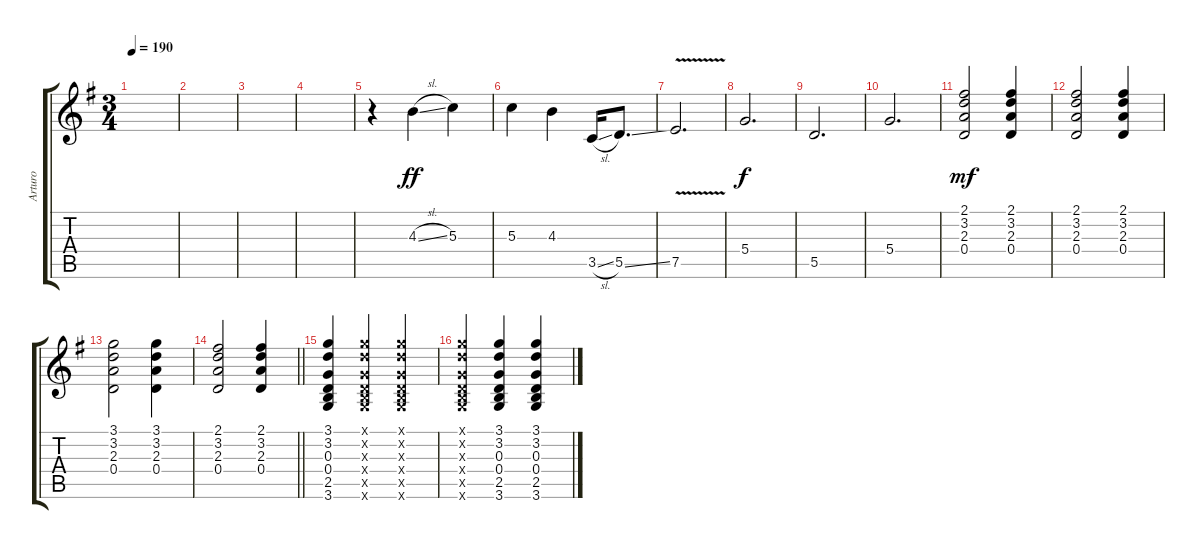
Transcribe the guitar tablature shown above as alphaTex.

\track ("Arturo" "Arturo") {instrument acousticguitarsteel}
\staff {score tabs}
\tuning (E4 B3 G3 D3 A2 E2) {hide}
\ts (3 4)
\tempo 190
\clef g2
\ks g
|
|
|
|
r.4 4.3{sl}.4{dy ff} 5.3.4 |
5.3.4 4.3.4 3.5{sl}.16 5.5{ss}.8{d} |
7.5{v}.2{d} |
5.4.2{d dy f} |
5.5.2{d} |
5.4.2{d} |
(2.1 3.2 2.3 0.4).2{dy mf} (2.1 3.2 2.3 0.4).4 |
(2.1 3.2 2.3 0.4).2 (2.1 3.2 2.3 0.4).4 |
(3.1 3.2 2.3 0.4).2 (3.1 3.2 2.3 0.4).4 |
\barLineRight lightlight
(2.1 3.2 2.3 0.4).2 (2.1 3.2 2.3 0.4).4 |
(3.1 3.2 0.3 0.4 2.5 3.6).4 (3.1{x} 3.2{x} 0.3{x} 0.4{x} 2.5{x} 3.6{x}).4 (3.1{x} 3.2{x} 0.3{x} 0.4{x} 2.5{x} 3.6{x}).4 |
(3.1{x} 3.2{x} 0.3{x} 0.4{x} 2.5{x} 3.6{x}).4 (3.1 3.2 0.3 0.4 2.5 3.6).4 (3.1 3.2 0.3 0.4 2.5 3.6).4
